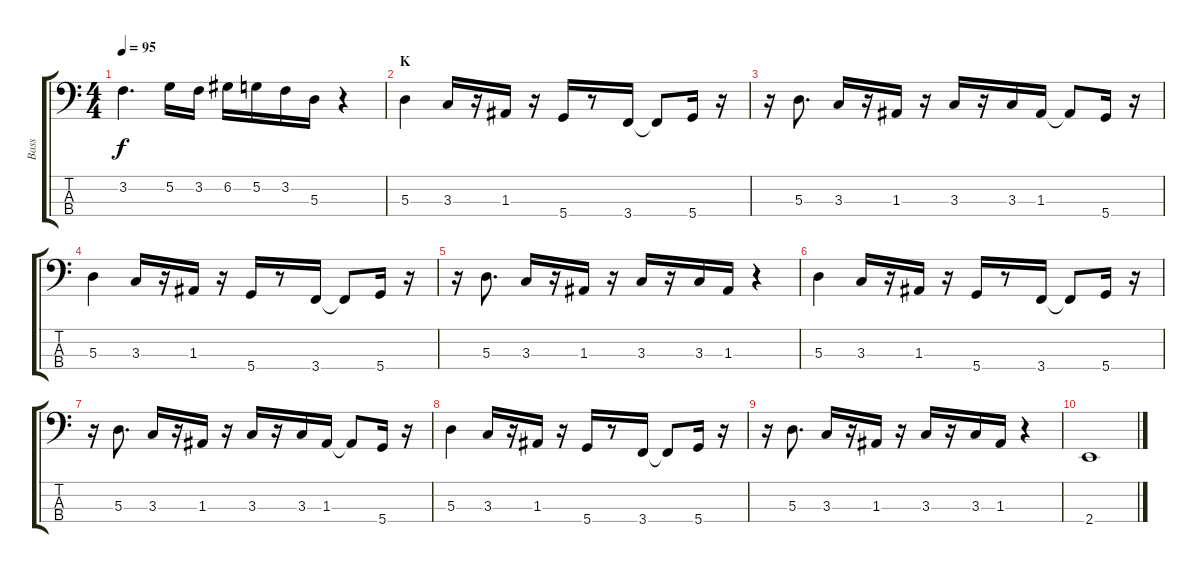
\track ("Bass" "Bass") {instrument electricbassfinger}
\staff {score tabs}
\tuning (G2 D2 A1 D1) {hide}
\ts (4 4)
\tempo 95
\clef f4
\ks c
3.2{t}.4{d dy f} 5.2.16 3.2.16 6.2.16 5.2.16 3.2.16 5.3.16 r.4 |
\section ("" "K")
5.3.4 3.3.16 r.16 1.3.16 r.16 5.4.16 r.8 3.4.16 3.4{t}.8 5.4.16 r.16 |
r.16 5.3.8{d} 3.3.16 r.16 1.3.16 r.16 3.3.16 r.16 3.3.16 1.3.16 1.3{t}.8 5.4.16 r.16 |
5.3.4 3.3.16 r.16 1.3.16 r.16 5.4.16 r.8 3.4.16 3.4{t}.8 5.4.16 r.16 |
r.16 5.3.8{d} 3.3.16 r.16 1.3.16 r.16 3.3.16 r.16 3.3.16 1.3.16 r.4 |
5.3.4 3.3.16 r.16 1.3.16 r.16 5.4.16 r.8 3.4.16 3.4{t}.8 5.4.16 r.16 |
r.16 5.3.8{d} 3.3.16 r.16 1.3.16 r.16 3.3.16 r.16 3.3.16 1.3.16 1.3{t}.8 5.4.16 r.16 |
5.3.4 3.3.16 r.16 1.3.16 r.16 5.4.16 r.8 3.4.16 3.4{t}.8 5.4.16 r.16 |
r.16 5.3.8{d} 3.3.16 r.16 1.3.16 r.16 3.3.16 r.16 3.3.16 1.3.16 r.4 |
2.4.1
